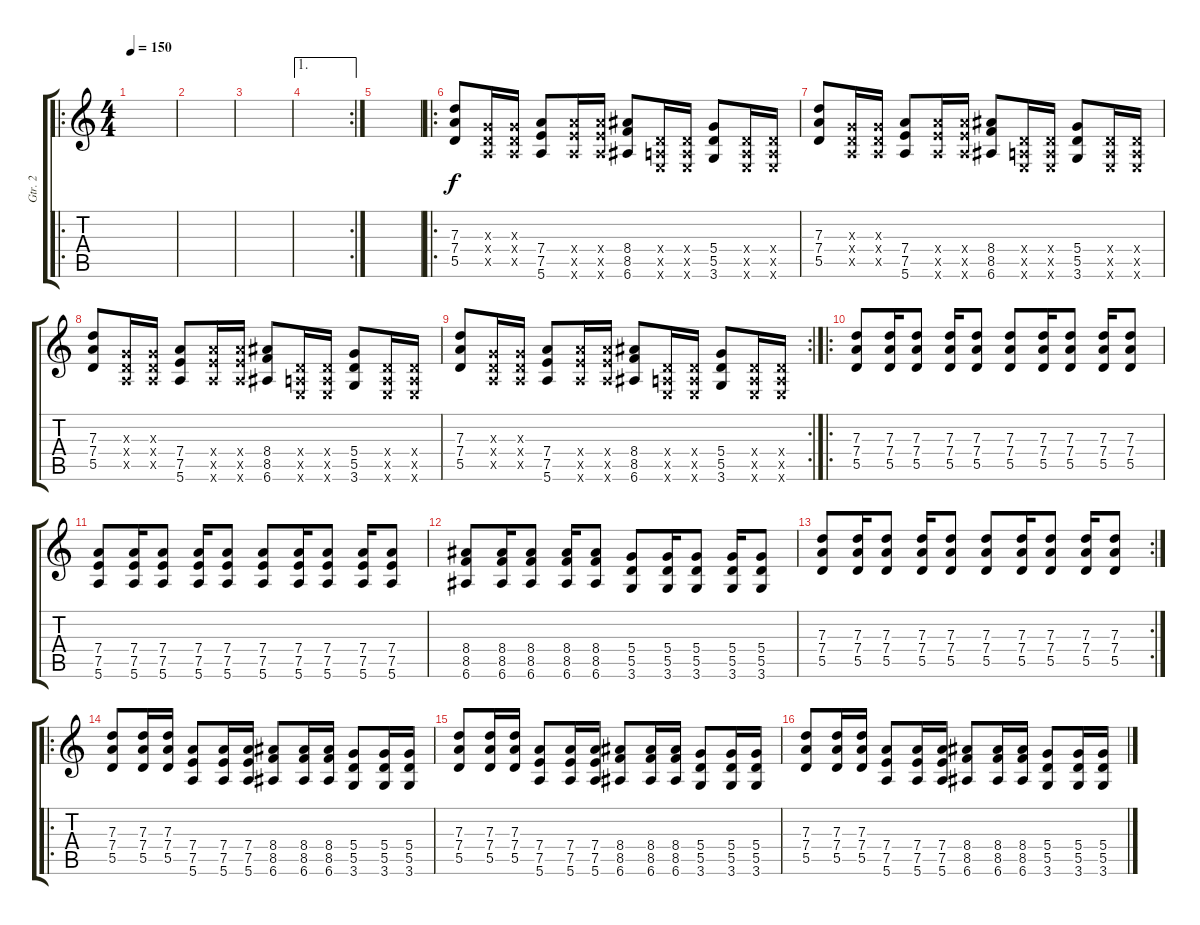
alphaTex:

\track ("Gtr. 2" "Gtr. 2") {instrument distortionguitar}
\staff {score tabs}
\tuning (E4 B3 G3 D3 A2 E2) {hide}
\ro
\ts (4 4)
\tempo 150
\clef g2
\ks c
|
|
|
\ae 1
\rc 2
|
|
\ro
(7.3 7.4 5.5).8 (0.3{x} 0.4{x} 0.5{x}).16 (0.3{x} 0.4{x} 0.5{x}).16 (7.4 7.5 5.6).8 (7.4{x} 7.5{x} 5.6{x}).16 (7.4{x} 7.5{x} 5.6{x}).16 (8.4 8.5 6.6).8 (0.4{x} 0.5{x} 0.6{x}).16 (0.4{x} 0.5{x} 0.6{x}).16 (5.4 5.5 3.6).8 (0.4{x} 0.5{x} 0.6{x}).16 (0.4{x} 0.5{x} 0.6{x}).16 |
(7.3 7.4 5.5).8 (0.3{x} 0.4{x} 0.5{x}).16 (0.3{x} 0.4{x} 0.5{x}).16 (7.4 7.5 5.6).8 (7.4{x} 7.5{x} 5.6{x}).16 (7.4{x} 7.5{x} 5.6{x}).16 (8.4 8.5 6.6).8 (0.4{x} 0.5{x} 0.6{x}).16 (0.4{x} 0.5{x} 0.6{x}).16 (5.4 5.5 3.6).8 (0.4{x} 0.5{x} 0.6{x}).16 (0.4{x} 0.5{x} 0.6{x}).16 |
(7.3 7.4 5.5).8 (0.3{x} 0.4{x} 0.5{x}).16 (0.3{x} 0.4{x} 0.5{x}).16 (7.4 7.5 5.6).8 (7.4{x} 7.5{x} 5.6{x}).16 (7.4{x} 7.5{x} 5.6{x}).16 (8.4 8.5 6.6).8 (0.4{x} 0.5{x} 0.6{x}).16 (0.4{x} 0.5{x} 0.6{x}).16 (5.4 5.5 3.6).8 (0.4{x} 0.5{x} 0.6{x}).16 (0.4{x} 0.5{x} 0.6{x}).16 |
\rc 2
(7.3 7.4 5.5).8 (0.3{x} 0.4{x} 0.5{x}).16 (0.3{x} 0.4{x} 0.5{x}).16 (7.4 7.5 5.6).8 (7.4{x} 7.5{x} 5.6{x}).16 (7.4{x} 7.5{x} 5.6{x}).16 (8.4 8.5 6.6).8 (0.4{x} 0.5{x} 0.6{x}).16 (0.4{x} 0.5{x} 0.6{x}).16 (5.4 5.5 3.6).8 (0.4{x} 0.5{x} 0.6{x}).16 (0.4{x} 0.5{x} 0.6{x}).16 |
\ro
(7.3 7.4 5.5).8 (7.3 7.4 5.5).16 (7.3 7.4 5.5).8 (7.3 7.4 5.5).16 (7.3 7.4 5.5).8 (7.3 7.4 5.5).8 (7.3 7.4 5.5).16 (7.3 7.4 5.5).8 (7.3 7.4 5.5).16 (7.3 7.4 5.5).8 |
(7.4 7.5 5.6).8 (7.4 7.5 5.6).16 (7.4 7.5 5.6).8 (7.4 7.5 5.6).16 (7.4 7.5 5.6).8 (7.4 7.5 5.6).8 (7.4 7.5 5.6).16 (7.4 7.5 5.6).8 (7.4 7.5 5.6).16 (7.4 7.5 5.6).8 |
(8.4 8.5 6.6).8 (8.4 8.5 6.6).16 (8.4 8.5 6.6).8 (8.4 8.5 6.6).16 (8.4 8.5 6.6).8 (5.4 5.5 3.6).8 (5.4 5.5 3.6).16 (5.4 5.5 3.6).8 (5.4 5.5 3.6).16 (5.4 5.5 3.6).8 |
\rc 2
(7.3 7.4 5.5).8 (7.3 7.4 5.5).16 (7.3 7.4 5.5).8 (7.3 7.4 5.5).16 (7.3 7.4 5.5).8 (7.3 7.4 5.5).8 (7.3 7.4 5.5).16 (7.3 7.4 5.5).8 (7.3 7.4 5.5).16 (7.3 7.4 5.5).8 |
\ro
(7.3 7.4 5.5).8 (7.3 7.4 5.5).16 (7.3 7.4 5.5).16 (7.4 7.5 5.6).8 (7.4 7.5 5.6).16 (7.4 7.5 5.6).16 (8.4 8.5 6.6).8 (8.4 8.5 6.6).16 (8.4 8.5 6.6).16 (5.4 5.5 3.6).8 (5.4 5.5 3.6).16 (5.4 5.5 3.6).16 |
(7.3 7.4 5.5).8 (7.3 7.4 5.5).16 (7.3 7.4 5.5).16 (7.4 7.5 5.6).8 (7.4 7.5 5.6).16 (7.4 7.5 5.6).16 (8.4 8.5 6.6).8 (8.4 8.5 6.6).16 (8.4 8.5 6.6).16 (5.4 5.5 3.6).8 (5.4 5.5 3.6).16 (5.4 5.5 3.6).16 |
(7.3 7.4 5.5).8 (7.3 7.4 5.5).16 (7.3 7.4 5.5).16 (7.4 7.5 5.6).8 (7.4 7.5 5.6).16 (7.4 7.5 5.6).16 (8.4 8.5 6.6).8 (8.4 8.5 6.6).16 (8.4 8.5 6.6).16 (5.4 5.5 3.6).8 (5.4 5.5 3.6).16 (5.4 5.5 3.6).16
